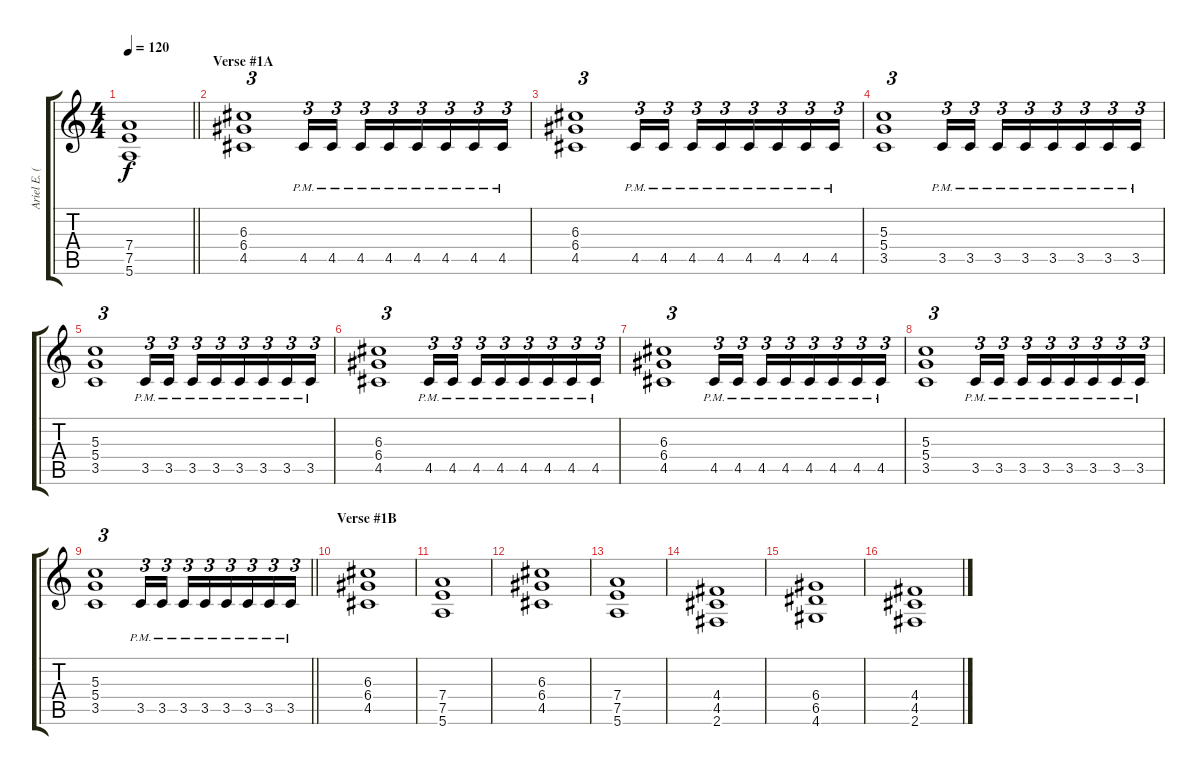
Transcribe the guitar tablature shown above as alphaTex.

\track ("Ariel E. (Rhythm Guitar)" "Ariel E. (") {instrument distortionguitar}
\staff {score tabs}
\tuning (E4 B3 G3 D3 A2 E2) {hide}
\ts (4 4)
\tempo 120
\clef g2
\barLineRight lightlight
\ks c
(7.4 7.5 5.6).1{dy f} |
\section ("" "Verse #1A")
(6.3 6.4 4.5).1{tu (3 2)} 4.5{pm}.16{tu (3 2)} 4.5{pm}.16{tu (3 2)} 4.5{pm}.16{tu (3 2)} 4.5{pm}.16{tu (3 2)} 4.5{pm}.16{tu (3 2)} 4.5{pm}.16{tu (3 2)} 4.5{pm}.16{tu (3 2)} 4.5{pm}.16{tu (3 2)} |
(6.3 6.4 4.5).1{tu (3 2)} 4.5{pm}.16{tu (3 2)} 4.5{pm}.16{tu (3 2)} 4.5{pm}.16{tu (3 2)} 4.5{pm}.16{tu (3 2)} 4.5{pm}.16{tu (3 2)} 4.5{pm}.16{tu (3 2)} 4.5{pm}.16{tu (3 2)} 4.5{pm}.16{tu (3 2)} |
(5.3 5.4 3.5).1{tu (3 2)} 3.5{pm}.16{tu (3 2)} 3.5{pm}.16{tu (3 2)} 3.5{pm}.16{tu (3 2)} 3.5{pm}.16{tu (3 2)} 3.5{pm}.16{tu (3 2)} 3.5{pm}.16{tu (3 2)} 3.5{pm}.16{tu (3 2)} 3.5{pm}.16{tu (3 2)} |
(5.3 5.4 3.5).1{tu (3 2)} 3.5{pm}.16{tu (3 2)} 3.5{pm}.16{tu (3 2)} 3.5{pm}.16{tu (3 2)} 3.5{pm}.16{tu (3 2)} 3.5{pm}.16{tu (3 2)} 3.5{pm}.16{tu (3 2)} 3.5{pm}.16{tu (3 2)} 3.5{pm}.16{tu (3 2)} |
(6.3 6.4 4.5).1{tu (3 2)} 4.5{pm}.16{tu (3 2)} 4.5{pm}.16{tu (3 2)} 4.5{pm}.16{tu (3 2)} 4.5{pm}.16{tu (3 2)} 4.5{pm}.16{tu (3 2)} 4.5{pm}.16{tu (3 2)} 4.5{pm}.16{tu (3 2)} 4.5{pm}.16{tu (3 2)} |
(6.3 6.4 4.5).1{tu (3 2)} 4.5{pm}.16{tu (3 2)} 4.5{pm}.16{tu (3 2)} 4.5{pm}.16{tu (3 2)} 4.5{pm}.16{tu (3 2)} 4.5{pm}.16{tu (3 2)} 4.5{pm}.16{tu (3 2)} 4.5{pm}.16{tu (3 2)} 4.5{pm}.16{tu (3 2)} |
(5.3 5.4 3.5).1{tu (3 2)} 3.5{pm}.16{tu (3 2)} 3.5{pm}.16{tu (3 2)} 3.5{pm}.16{tu (3 2)} 3.5{pm}.16{tu (3 2)} 3.5{pm}.16{tu (3 2)} 3.5{pm}.16{tu (3 2)} 3.5{pm}.16{tu (3 2)} 3.5{pm}.16{tu (3 2)} |
\barLineRight lightlight
(5.3 5.4 3.5).1{tu (3 2)} 3.5{pm}.16{tu (3 2)} 3.5{pm}.16{tu (3 2)} 3.5{pm}.16{tu (3 2)} 3.5{pm}.16{tu (3 2)} 3.5{pm}.16{tu (3 2)} 3.5{pm}.16{tu (3 2)} 3.5{pm}.16{tu (3 2)} 3.5{pm}.16{tu (3 2)} |
\section ("" "Verse #1B")
(6.3 6.4 4.5).1 |
(7.4 7.5 5.6).1 |
(6.3 6.4 4.5).1 |
(7.4 7.5 5.6).1 |
(4.4 4.5 2.6).1 |
(6.4 6.5 4.6).1 |
(4.4 4.5 2.6).1
